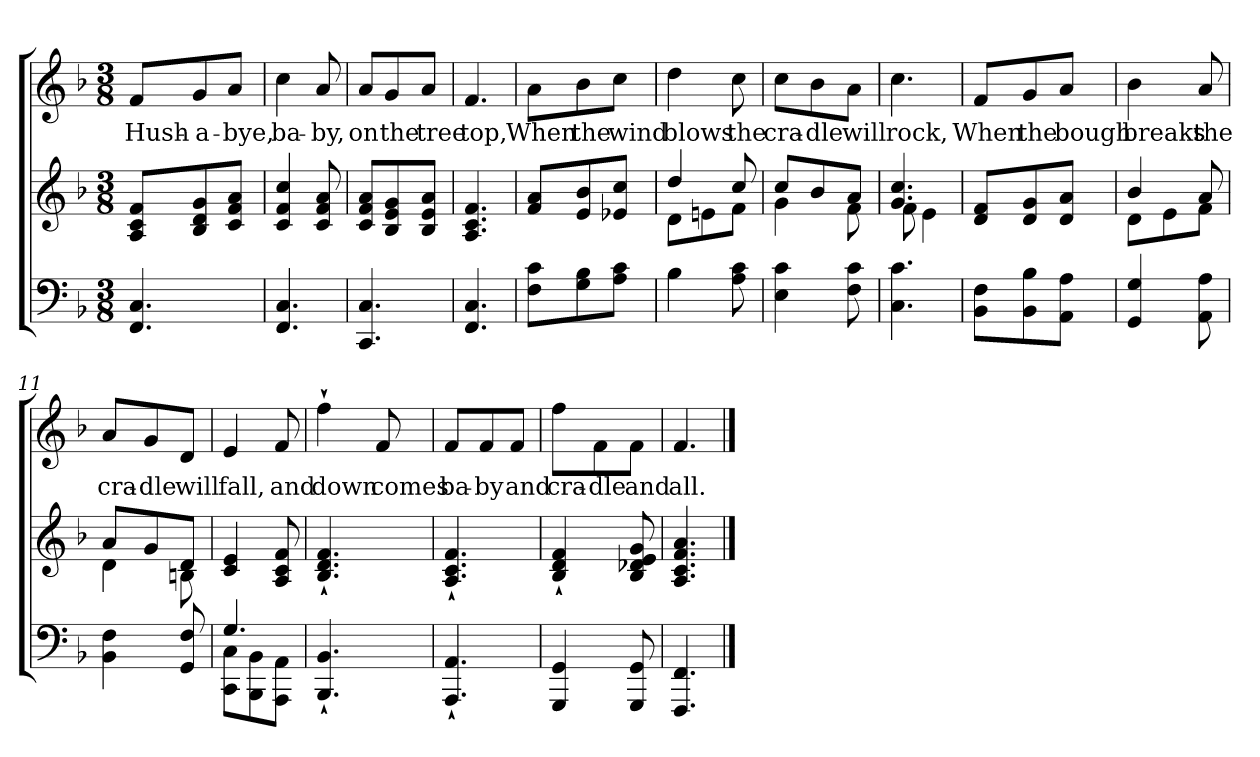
**kern	**kern	**kern	**text
*part2	*part2	*part1	*part1
*staff3	*staff2	*staff1	*staff1
*clefF4	*clefG2	*clefG2	*
*k[b-]	*k[b-]	*k[b-]	*
*F:	*F:	*F:	*
*M3/8	*M3/8	*M3/8	*
=1	=1	=1	=1
!	!	!	!LO:LY:b
4.FF/ 4.C/	8A/ 8c/ 8f/L	8f/L	Hush-
!	!	!	!LO:LY:b
.	8B-/ 8d/ 8g/	8g/	-a-
!	!	!	!LO:LY:b
.	8c/ 8f/ 8a/J	8a/J	-bye,
=2	=2	=2	=2
!	!	!	!LO:LY:b
4.FF/ 4.C/	4c/ 4f/ 4cc/	4cc\	ba-
!	!	!	!LO:LY:b
.	8c/ 8f/ 8a/	8a/	-by,
=3	=3	=3	=3
!	!	!	!LO:LY:b
4.CC/ 4.C/	8c/ 8f/ 8a/L	8a/L	on
!	!	!	!LO:LY:b
.	8B-/ 8e/ 8g/	8g/	the
!	!	!	!LO:LY:b
.	8B-/ 8e/ 8a/J	8a/J	tree
=4	=4	=4	=4
!	!	!	!LO:LY:b
4.FF/ 4.C/	4.A/ 4.c/ 4.f/	4.f/	top,
=5	=5	=5	=5
!	!	!	!LO:LY:b
8F\ 8c\L	8f/ 8a/L	8a\L	When
!	!	!	!LO:LY:b
8G\ 8B-\	8e/ 8b-/	8b-\	the
!	!	!	!LO:LY:b
8A\ 8c\J	8e-X/ 8cc/J	8cc\J	wind
=6	=6	=6	=6
*	*^	*	*
!	!	!	!	!LO:LY:b
4B-\	4dd/	8d\L	4dd\	blows
.	.	8en\	.	.
!	!	!	!	!LO:LY:b
8A\ 8c\	8cc/	8f\J	8cc\	the
=7	=7	=7	=7	=7
!	!	!	!	!LO:LY:b
4E\ 4c\	8cc/L	4g\	8cc\L	cra-
!	!	!	!	!LO:LY:b
.	8b-/	.	8b-\	-dle
!	!	!	!	!LO:LY:b
8F\ 8c\	8a/J	8f\	8a\J	will
=8	=8	=8	=8	=8
!	!	!	!	!LO:LY:b
4.C\ 4.c\	4.g/ 4.cc/	8f\	4.cc\	rock,
.	.	4e\	.	.
=9	=9	=9	=9	=9
!	!	!	!	!LO:LY:b
*	*v	*v	*	*
8BB-\ 8F\L	8d/ 8f/L	8f/L	When
!	!	!	!LO:LY:b
8BB-\ 8B-\	8d/ 8g/	8g/	the
!	!	!	!LO:LY:b
8AA\ 8A\J	8d/ 8a/J	8a/J	bough
!!LO:LB:g=z
=10	=10	=10	=10
*	*^	*	*
!	!	!	!	!LO:LY:b
4GG/ 4G/	4b-/	8d\L	4b-\	breaks
.	.	8e\	.	.
!	!	!	!	!LO:LY:b
8AA\ 8A\	8a/	8f\J	8a/	the
=11	=11	=11	=11	=11
!	!	!	!	!LO:LY:b
4BB-\ 4F\	8a/L	4d\	8a/L	cra-
!	!	!	!	!LO:LY:b
.	8g/	.	8g/	-dle
!	!	!	!	!LO:LY:b
8GG/ 8F/	8d/J	8Bn\	8d/J	will
=12	=12	=12	=12	=12
*^	*	*	*	*
!	!	!	!	!	!LO:LY:b
*	*	*v	*v	*	*
4.G/	8CC\ 8C\L	4c/ 4e/	4e/	fall,
.	8BBB-\ 8BB-\	.	.	.
!	!	!	!	!LO:LY:b
.	8AAA\ 8AA\J	8A/ 8c/ 8f/	8f/	and
=13	=13	=13	=13	=13
!	!	!	!	!LO:LY:b
*v	*v	*	*	*
4.BBB-/`< 4.BB-/`<	4.B-/`< 4.d/`< 4.f/`<	4ff`>\	down
!	!	!	!LO:LY:b
.	.	8f/	comes
=14	=14	=14	=14
!	!	!	!LO:LY:b
4.AAA/`< 4.AA/`<	4.A/`< 4.c/`< 4.f/`<	8f/L	ba-
!	!	!	!LO:LY:b
.	.	8f/	-by
!	!	!	!LO:LY:b
.	.	8f/J	and
=15	=15	=15	=15
!	!	!	!LO:LY:b
4GGG/ 4GG/	4B-/`< 4d/`< 4f/`<	8ff\L	cra-
!	!	!	!LO:LY:b
.	.	8f\	-dle
!	!	!	!LO:LY:b
8GGG/ 8GG/	8B-/ 8d-X/ 8e/ 8g/	8f\J	and
=16	=16	=16	=16
!	!	!	!LO:LY:b
4.FFF/ 4.FF/	4.A/ 4.c/ 4.f/ 4.a/	4.f/	all.
==	==	==	==
*-	*-	*-	*-
